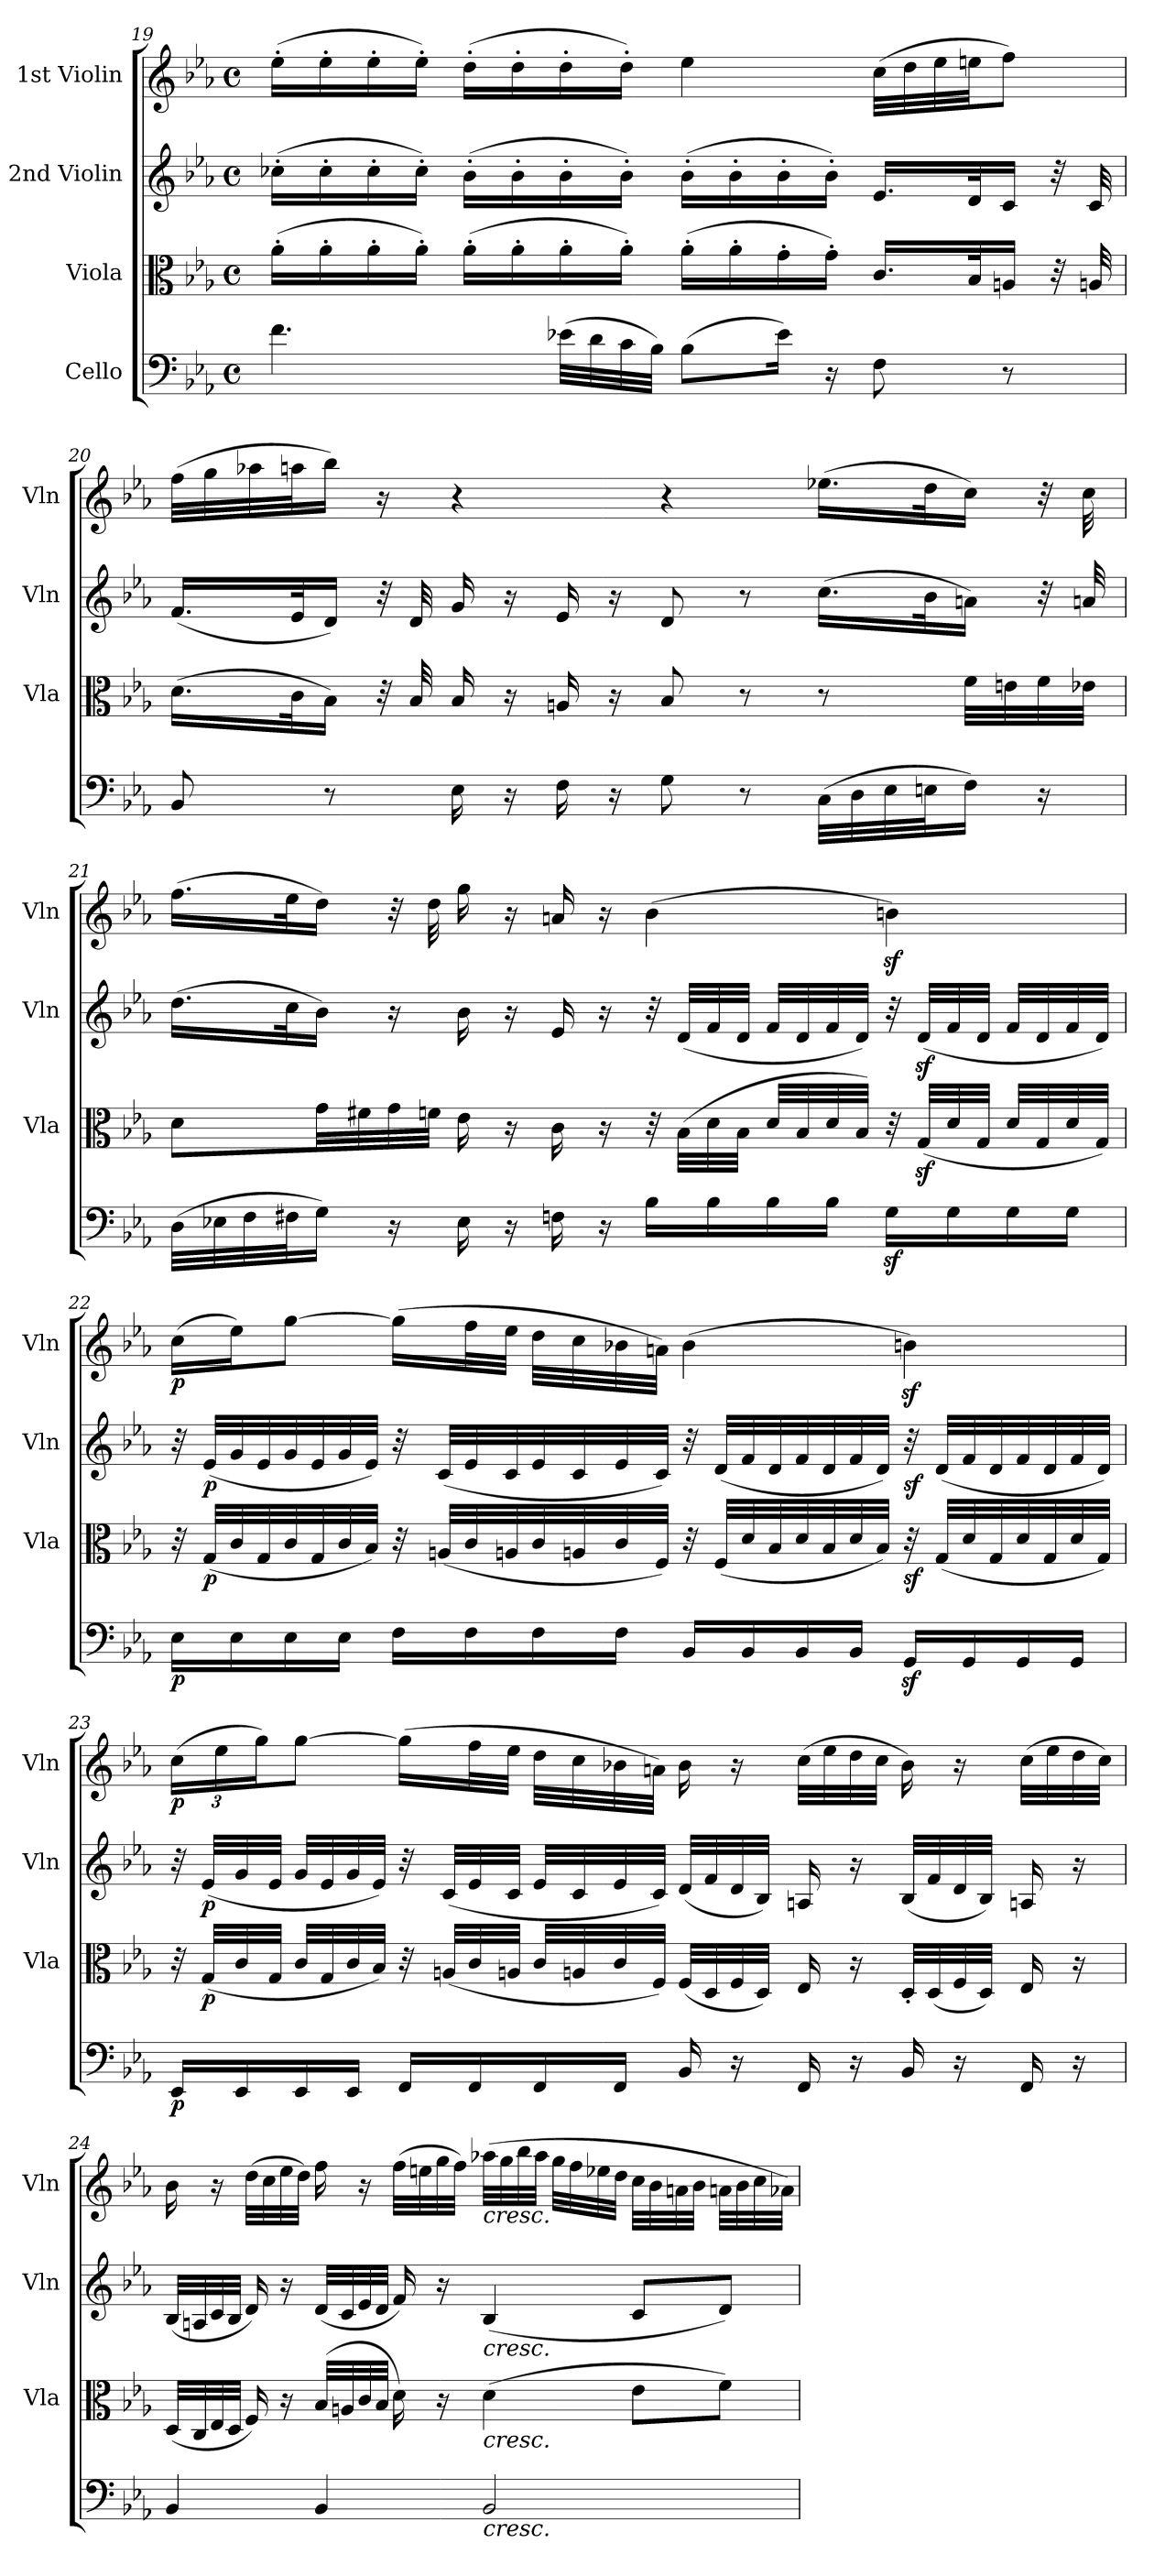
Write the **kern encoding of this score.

**kern	**dynam	**kern	**dynam	**kern	**dynam	**kern	**dynam
*part4	*part4	*part3	*part3	*part2	*part2	*part1	*part1
*staff4	*staff4	*staff3	*staff3	*staff2	*staff2	*staff1	*staff1
*I"Cello	*	*I"Viola	*	*I"2nd Violin	*	*I"1st Violin	*
*	*	*I'Vla	*	*I'Vln	*	*I'Vln	*
*clefF4	*	*clefC3	*	*clefG2	*	*clefG2	*
*k[b-e-a-]	*	*k[b-e-a-]	*	*k[b-e-a-]	*	*k[b-e-a-]	*
*E-:	*	*E-:	*	*E-:	*	*E-:	*
*M4/4	*	*M4/4	*	*M4/4	*	*M4/4	*
*met(c)	*	*met(c)	*	*met(c)	*	*met(c)	*
=19	=19	=19	=19	=19	=19	=19	=19
4.f\	.	(16a-'\LL	.	(16cc-X'\LL	.	(16ee-'\LL	.
.	.	16a-'\	.	16cc-'\	.	16ee-'\	.
.	.	16a-'\	.	16cc-'\	.	16ee-'\	.
.	.	16a-'\JJ)	.	16cc-'\JJ)	.	16ee-'\JJ)	.
.	.	(16a-'\LL	.	(16b-'\LL	.	(16dd'\LL	.
.	.	16a-'\	.	16b-'\	.	16dd'\	.
(32e-X\LLL	.	16a-'\	.	16b-'\	.	16dd'\	.
32d\	.	.	.	.	.	.	.
32c\	.	16a-'\JJ)	.	16b-'\JJ)	.	16dd'\JJ)	.
32B-\JJJ)	.	.	.	.	.	.	.
(8B-\L	.	(16a-'\LL	.	(16b-'\LL	.	4ee-\	.
.	.	16a-'\	.	16b-'\	.	.	.
16e-\Jk)	.	16g'\	.	16b-'\	.	.	.
16r	.	16g'\JJ)	.	16b-'\JJ)	.	.	.
8F\	.	16.c/LL	.	16.e-/LL	.	(32cc\LLL	.
.	.	.	.	.	.	32dd\	.
.	.	.	.	.	.	32ee-\	.
.	.	32B-/k	.	32d/k	.	32een\JJ	.
8r	.	16An/JJ	.	16c/JJ	.	8ff\J)	.
.	.	32r	.	32r	.	.	.
.	.	32An/	.	32c/	.	.	.
=20	=20	=20	=20	=20	=20	=20	=20
8BB-/	.	(16.d\LL	.	(16.f/LL	.	(32ff\LLL	.
.	.	.	.	.	.	32gg\	.
.	.	.	.	.	.	32aa-X\	.
.	.	32c\k	.	32e-/k	.	32aan\J	.
8r	.	16B-\JJ)	.	16d/JJ)	.	16bb-\JJ)	.
.	.	32r	.	32r	.	16r	.
.	.	32B-/	.	32d/	.	.	.
16E-\	.	16B-/	.	16g/	.	4r	.
16r	.	16r	.	16r	.	.	.
16F\	.	16An/	.	16e-/	.	.	.
16r	.	16r	.	16r	.	.	.
8G\	.	8B-/	.	8d/	.	4r	.
8r	.	8r	.	8r	.	.	.
(32C\LLL	.	8r	.	(16.cc\LL	.	(16.ee-X\LL	.
32D\	.	.	.	.	.	.	.
32E-\	.	.	.	.	.	.	.
32En\J	.	.	.	32b-\k	.	32dd\k	.
16F\JJ)	.	32f\LLL	.	16an\JJ)	.	16cc\JJ)	.
.	.	32en\	.	.	.	.	.
16r	.	32f\	.	32r	.	32r	.
.	.	32e-X\JJJ	.	32an/	.	32cc\	.
=21	=21	=21	=21	=21	=21	=21	=21
(32D\LLL	.	8d\L	.	(16.dd\LL	.	(16.ff\LL	.
32E-X\	.	.	.	.	.	.	.
32F\	.	.	.	.	.	.	.
32F#X\J	.	.	.	32cc\k	.	32ee-\k	.
16G\JJ)	.	32g\LL	.	16b-\JJ)	.	16dd\JJ)	.
.	.	32f#X\	.	.	.	.	.
16r	.	32g\	.	16r	.	32r	.
.	.	32fn\JJJ	.	.	.	32dd\	.
16E-\	.	16e-\	.	16b-\	.	16gg\	.
16r	.	16r	.	16r	.	16r	.
16Fn\	.	16c\	.	16e-/	.	16an/	.
16r	.	16r	.	16r	.	16r	.
16B-\LL	.	32r	.	32r	.	(4b-\	.
.	.	(32B-\LLL	.	(32d/LLL	.	.	.
16B-\	.	32d\	.	32f/	.	.	.
.	.	32B-\JJJ	.	32d/JJJ	.	.	.
16B-\	.	32d/LLL	.	32f/LLL	.	.	.
.	.	32B-/	.	32d/	.	.	.
16B-\JJ	.	32d/	.	32f/	.	.	.
.	.	32B-/JJJ)	.	32d/JJJ)	.	.	.
16Gz<\LL	.	32r	.	32r	.	4bnz<\)	.
.	.	(32Gz</LLL	.	(32dz</LLL	.	.	.
16G\	.	32d/	.	32f/	.	.	.
.	.	32G/JJJ	.	32d/JJJ	.	.	.
16G\	.	32d/LLL	.	32f/LLL	.	.	.
.	.	32G/	.	32d/	.	.	.
16G\JJ	.	32d/	.	32f/	.	.	.
.	.	32G/JJJ)	.	32d/JJJ)	.	.	.
=22	=22	=22	=22	=22	=22	=22	=22
!	!LO:DY:b	!	!	!	!	!	!LO:DY:b
16E-\LL	p	32r	.	32r	.	(16cc\LL	p
!	!	!	!LO:DY:b	!	!LO:DY:b	!	!
.	.	(32G/LLL	p	(32e-/LLL	p	.	.
16E-\	.	32c/	.	32g/	.	16ee-\J)	.
.	.	32G/	.	32e-/	.	.	.
16E-\	.	32c/	.	32g/	.	[8gg\J	.
.	.	32G/	.	32e-/	.	.	.
16E-\JJ	.	32c/	.	32g/	.	.	.
.	.	32B-/JJJ)	.	32e-/JJJ)	.	.	.
16F\LL	.	32r	.	32r	.	(16gg\LL]	.
.	.	(32An/LLL	.	(32c/LLL	.	.	.
16F\	.	32c/	.	32e-/	.	32ff\L	.
.	.	32An/	.	32c/	.	32ee-\JJJ	.
16F\	.	32c/	.	32e-/	.	32dd\LLL	.
.	.	32An/	.	32c/	.	32cc\	.
16F\JJ	.	32c/	.	32e-/	.	32b-X\	.
.	.	32F/JJJ)	.	32c/JJJ)	.	32an\JJJ)	.
16BB-/LL	.	32r	.	32r	.	(4b-\	.
.	.	(32F/LLL	.	(32d/LLL	.	.	.
16BB-/	.	32d/	.	32f/	.	.	.
.	.	32B-/	.	32d/	.	.	.
16BB-/	.	32d/	.	32f/	.	.	.
.	.	32B-/	.	32d/	.	.	.
16BB-/JJ	.	32d/	.	32f/	.	.	.
.	.	32B-/JJJ)	.	32d/JJJ)	.	.	.
!	!	!	!LO:DY:b	!	!LO:DY:b	!	!
16GGz</LL	.	32r	sf	32r	sf	4bnz<\)	.
.	.	(32G/LLL	.	(32d/LLL	.	.	.
16GG/	.	32d/	.	32f/	.	.	.
.	.	32G/	.	32d/	.	.	.
16GG/	.	32d/	.	32f/	.	.	.
.	.	32G/	.	32d/	.	.	.
16GG/JJ	.	32d/	.	32f/	.	.	.
.	.	32G/JJJ)	.	32d/JJJ)	.	.	.
=23	=23	=23	=23	=23	=23	=23	=23
!	!LO:DY:b	!	!	!	!	!	!LO:DY:b
16EE-/LL	p	32r	.	32r	.	(24cc\LL	p
!	!	!	!LO:DY:b	!	!LO:DY:b	!	!
.	.	(32G/LLL	p	(32e-/LLL	p	.	.
.	.	.	.	.	.	24ee-\	.
16EE-/	.	32c/	.	32g/	.	.	.
.	.	.	.	.	.	24gg\J)	.
.	.	32G/JJJ	.	32e-/JJJ	.	.	.
16EE-/	.	32c/LLL	.	32g/LLL	.	[8gg\J	.
.	.	32G/	.	32e-/	.	.	.
16EE-/JJ	.	32c/	.	32g/	.	.	.
.	.	32B-/JJJ)	.	32e-/JJJ)	.	.	.
16FF/LL	.	32r	.	32r	.	(16gg\LL]	.
.	.	(32An/LLL	.	(32c/LLL	.	.	.
16FF/	.	32c/	.	32e-/	.	32ff\L	.
.	.	32An/JJJ	.	32c/JJJ	.	32ee-\JJJ	.
16FF/	.	32c/LLL	.	32e-/LLL	.	32dd\LLL	.
.	.	32An/	.	32c/	.	32cc\	.
16FF/JJ	.	32c/	.	32e-/	.	32b-X\	.
.	.	32F/JJJ)	.	32c/JJJ)	.	32an\JJJ)	.
16BB-/	.	(32F/LLL	.	(32d/LLL	.	16b-\	.
.	.	32D/	.	32f/	.	.	.
16r	.	32F/	.	32d/	.	16r	.
.	.	32D/JJJ)	.	32B-/JJJ)	.	.	.
16FF/	.	16E-/	.	16An/	.	(32cc\LLL	.
.	.	.	.	.	.	32ee-\	.
16r	.	16r	.	16r	.	32dd\	.
.	.	.	.	.	.	32cc\JJJ	.
16BB-/	.	32D'/LLL	.	(32B-/LLL	.	16b-\)	.
.	.	(32D/	.	32f/	.	.	.
16r	.	32F/	.	32d/	.	16r	.
.	.	32D/JJJ)	.	32B-/JJJ)	.	.	.
16FF/	.	16E-/	.	16An/	.	(32cc\LLL	.
.	.	.	.	.	.	32ee-\	.
16r	.	16r	.	16r	.	32dd\	.
.	.	.	.	.	.	32cc\JJJ)	.
=24	=24	=24	=24	=24	=24	=24	=24
4BB-/	.	(32D/LLL	.	(32B-/LLL	.	16b-\	.
.	.	32C/	.	32An/	.	.	.
.	.	32E-/	.	32c/	.	16r	.
.	.	32D/JJJ	.	32B-/JJJ	.	.	.
.	.	16F/)	.	16d/)	.	(32dd\LLL	.
.	.	.	.	.	.	32cc\	.
.	.	16r	.	16r	.	32ee-\	.
.	.	.	.	.	.	32dd\JJJ)	.
4BB-/	.	(32B-/LLL	.	(32d/LLL	.	16ff\	.
.	.	32An/	.	32c/	.	.	.
.	.	32c/	.	32e-/	.	16r	.
.	.	32B-/JJJ	.	32d/JJJ	.	.	.
.	.	16d\)	.	16f/)	.	(32ff\LLL	.
.	.	.	.	.	.	32een\	.
.	.	16r	.	16r	.	32gg\	.
.	.	.	.	.	.	32ff\JJJ)	.
!	!	!	!	!	!	!LO:TX:b:i:t=cresc.	!
!	!	!	!	!LO:TX:b:i:t=cresc.	!	!	!
!	!	!LO:TX:b:i:t=cresc.	!	!	!	!	!
!LO:TX:b:i:t=cresc.	!	!	!	!	!	!	!
2BB-/	.	(4d\	.	(4B-/	.	(32aa-X\LLL	.
.	.	.	.	.	.	32gg\	.
.	.	.	.	.	.	32bb-\	.
.	.	.	.	.	.	32aa-\JJJ	.
.	.	.	.	.	.	32gg\LLL	.
.	.	.	.	.	.	32ff\	.
.	.	.	.	.	.	32ee-X\	.
.	.	.	.	.	.	32dd\JJJ	.
.	.	8e-\L	.	8c/L	.	32cc\LLL	.
.	.	.	.	.	.	32b-\	.
.	.	.	.	.	.	32an\	.
.	.	.	.	.	.	32b-\JJJ	.
.	.	8f\J)	.	8d/J)	.	32an\LLL	.
.	.	.	.	.	.	32b-\	.
.	.	.	.	.	.	32cc\	.
.	.	.	.	.	.	32a-X\JJJ)	.
=	=	=	=	=	=	=	=
*-	*-	*-	*-	*-	*-	*-	*-
